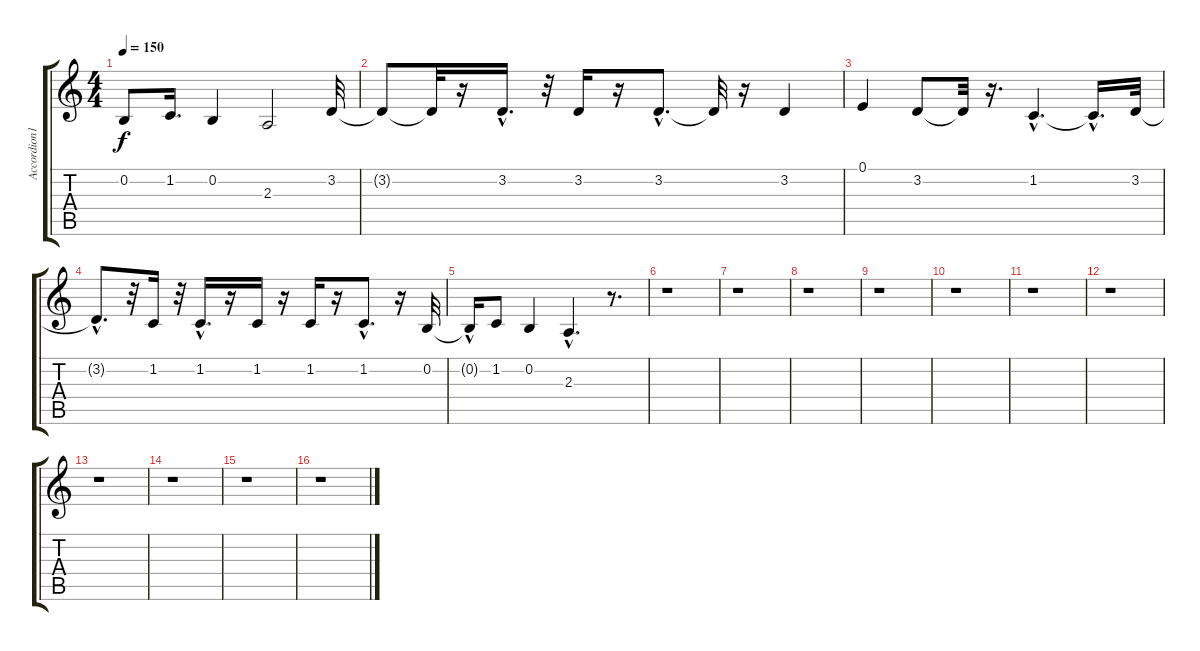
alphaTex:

\track ("Accordion1" "Accordion1") {instrument accordion}
\staff {score tabs}
\tuning (E4 B3 G3 D3 A2 E2) {hide}
\ts (4 4)
\tempo 150
\clef g2
\ks c
0.2.8{dy f} 1.2.16{d} 0.2.4 2.3.2 3.2.32 |
3.2{t}.8 3.2{t}.32 r.16 3.2{hac}.16{d} r.32 3.2.16 r.16 3.2{hac}.8{d} 3.2{t}.32 r.16 3.2.4 |
0.1.4 3.2.8 3.2{t}.32 r.16{d} 1.2{hac}.4{d} 1.2{hac t}.16{d} 3.2.32 |
3.2{hac t}.8{d} r.32 1.2.16 r.32 1.2{hac}.16{d} r.16 1.2.16 r.16 1.2.16 r.16 1.2{hac}.8{d} r.16 0.2.32 |
0.2{hac t}.16 1.2.8 0.2.4 2.3{hac}.4{d} r.8{d} |
r.1 |
r.1 |
r.1 |
r.1 |
r.1 |
r.1 |
r.1 |
r.1 |
r.1 |
r.1 |
r.1
